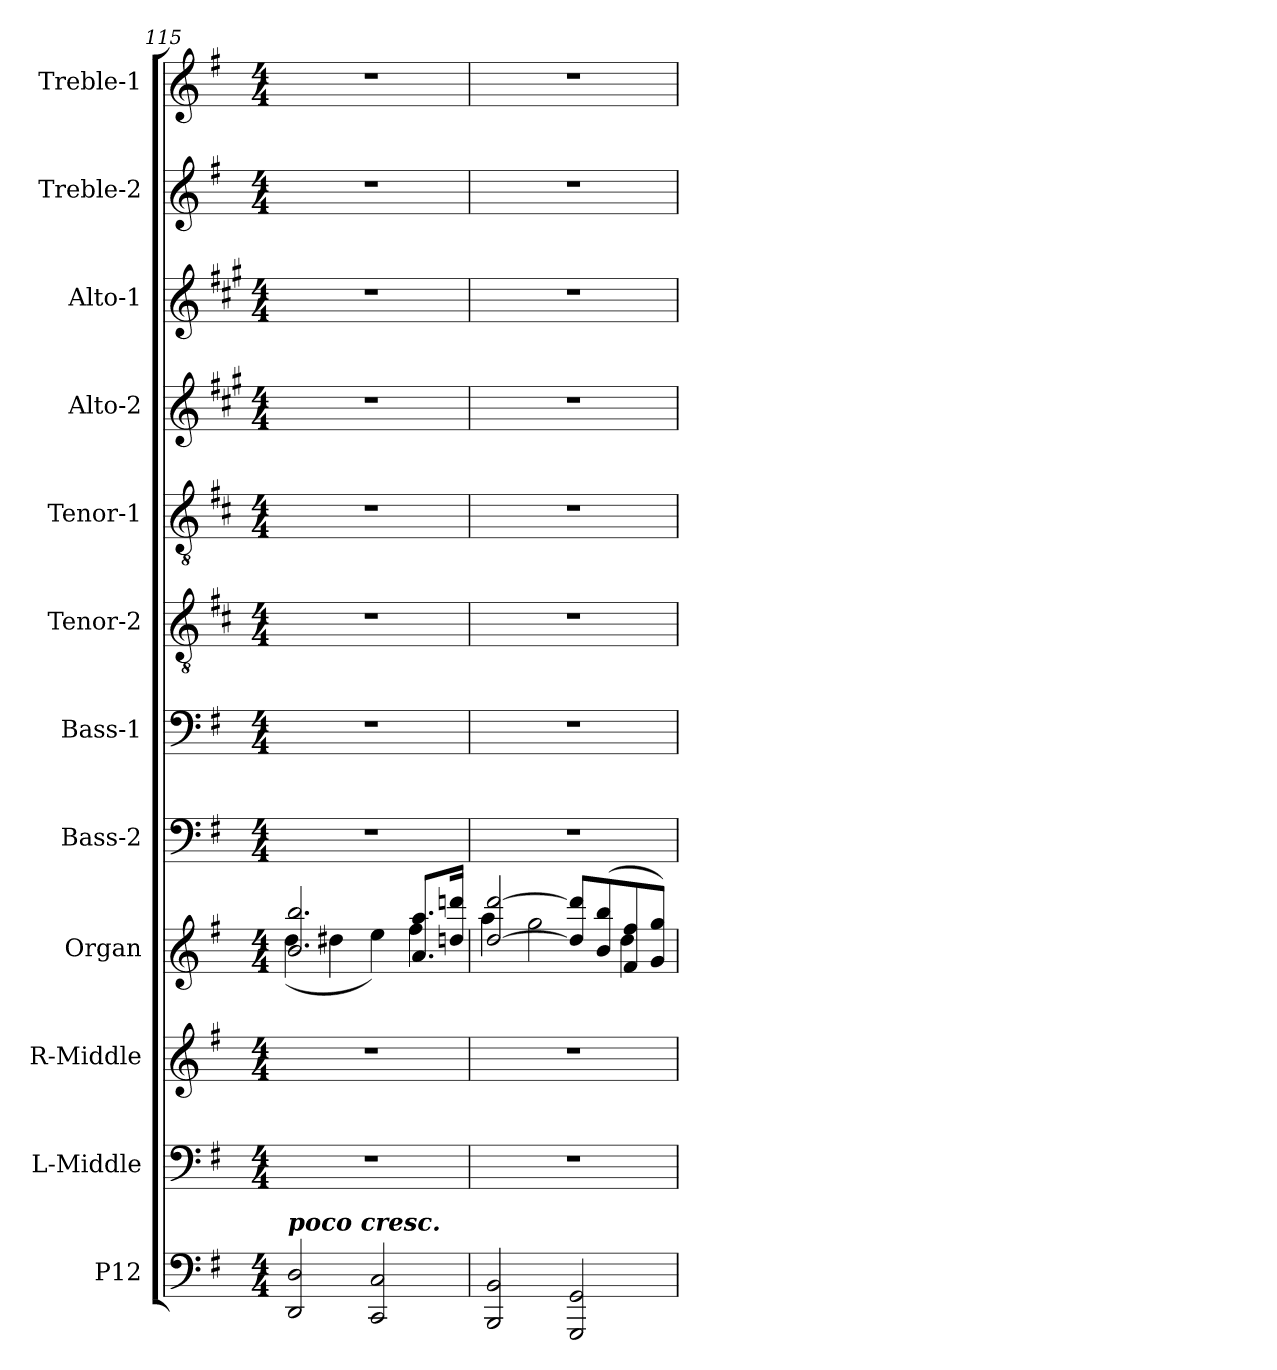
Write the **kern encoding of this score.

**kern	**kern	**kern	**kern	**kern	**kern	**kern	**kern	**kern	**kern	**kern	**kern
*part12	*part11	*part10	*part9	*part8	*part7	*part6	*part5	*part4	*part3	*part2	*part1
*staff12	*staff11	*staff10	*staff9	*staff8	*staff7	*staff6	*staff5	*staff4	*staff3	*staff2	*staff1
*I"P12	*I"L-Middle	*I"R-Middle	*I"Organ	*I"Bass-2	*I"Bass-1	*I"Tenor-2	*I"Tenor-1	*I"Alto-2	*I"Alto-1	*I"Treble-2	*I"Treble-1
*	*I'L-M	*	*	*I'B2:	*I'B:	*I'T2:	*I'T:	*I'A2:	*I'A:	*	*
*clefF4	*clefF4	*clefG2	*clefG2	*clefF4	*clefF4	*clefGv2	*clefGv2	*clefG2	*clefG2	*clefG2	*clefG2
*	*	*	*	*	*	*ITrd4c7	*ITrd4c7	*ITrd1c2	*ITrd1c2	*ITrd-7c-12	*ITrd-7c-12
*k[f#]	*k[f#]	*k[f#]	*k[f#]	*k[f#]	*k[f#]	*k[f#]	*k[f#]	*k[f#]	*k[f#]	*k[f#]	*k[f#]
*G:	*G:	*G:	*G:	*G:	*G:	*G:	*G:	*G:	*G:	*G:	*G:
*M4/4	*M4/4	*M4/4	*M4/4	*M4/4	*M4/4	*M4/4	*M4/4	*M4/4	*M4/4	*M4/4	*M4/4
=115	=115	=115	=115	=115	=115	=115	=115	=115	=115	=115	=115
*	*	*	*^	*	*	*	*	*	*	*	*
!LO:TX:a:Bi:t=poco  cresc.	!	!	!	!	!	!	!	!	!	!	!	!
2DDi/ 2Di	1r	1r	2.bi/ 2.bbi	(4ddi\	1r	1r	1r	1r	1r	1r	1r	1r
.	.	.	.	4dd#Xi\	.	.	.	.	.	.	.	.
2CCi/ 2Ci	.	.	.	4eei\)	.	.	.	.	.	.	.	.
.	.	.	8.ai/ 8.aaiL	4ff#i\	.	.	.	.	.	.	.	.
.	.	.	16ddni/ 16dddniJk	.	.	.	.	.	.	.	.	.
=116	=116	=116	=116	=116	=116	=116	=116	=116	=116	=116	=116	=116
2BBBi/ 2BBi	1r	1r	[2ddi/ [2dddi	4aai\	1r	1r	1r	1r	1r	1r	1r	1r
.	.	.	.	2ggi\	.	.	.	.	.	.	.	.
2GGGi/ 2GGi	.	.	8ddi/] 8dddi]L	.	.	.	.	.	.	.	.	.
.	.	.	(8bi/ 8bbi	.	.	.	.	.	.	.	.	.
.	.	.	8f#i/ 8ff#i	4ddi\	.	.	.	.	.	.	.	.
.	.	.	8gi/ 8ggiJ)	.	.	.	.	.	.	.	.	.
*	*	*	*v	*v	*	*	*	*	*	*	*	*
=	=	=	=	=	=	=	=	=	=	=	=
*-	*-	*-	*-	*-	*-	*-	*-	*-	*-	*-	*-
